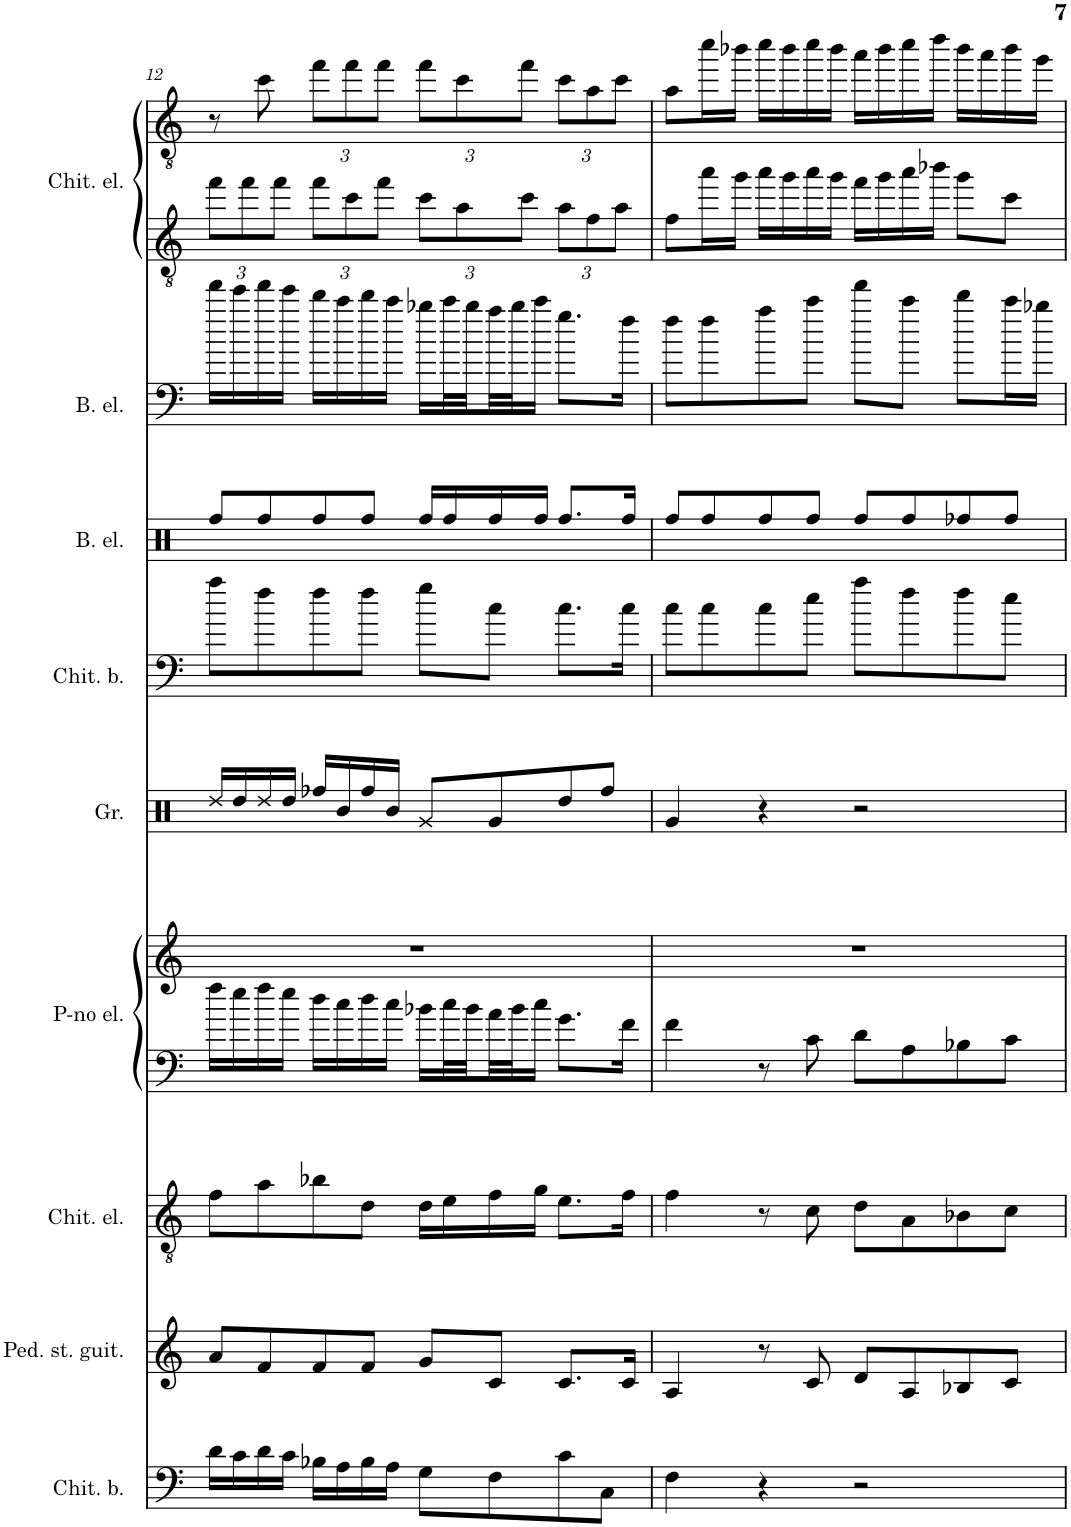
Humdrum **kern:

**kern	**kern	**kern	**kern	**kern	**kern	**kern	**kern	**kern	**kern	**kern
*part9	*part8	*part7	*part6	*part6	*part5	*part4	*part3	*part2	*part1	*part1
*staff11	*staff10	*staff9	*staff8	*staff7	*staff6	*staff5	*staff4	*staff3	*staff2	*staff1
*I"Chitarra basso	*I"Pedal steel guitar	*I"Chitarra elettrica	*I"Piano elettrico	*	*I"Grancassa	*I"Chitarra basso	*I"Basso elettrico 5 corde	*I"Basso elettrico 5 corde	*I"Chitarra elettrica	*
*I'Chit. b.	*I'Ped. st. guit.	*I'Chit. el.	*I'P-no el.	*	*I'Gr.	*I'Chit. b.	*I'B. el.	*I'B. el.	*I'Chit. el.	*
!!LO:PB:g=z
*clefF4	*clefG2	*clefGv2	*clefF4	*clefG2	*clefX	*clefF4	*clefX	*clefF4	*clefGv2	*clefGv2
*Trd7c12	*	*	*	*	*	*Trd7c12	*Trd7c12	*Trd7c12	*	*
*k[]	*k[]	*k[]	*k[]	*k[]	*k[]	*k[]	*k[]	*k[]	*k[]	*k[]
*M4/4	*M4/4	*M4/4	*M4/4	*M4/4	*M4/4	*M4/4	*M4/4	*M4/4	*M4/4	*M4/4
*	*	*	*	*	*	*	*	*	*Xbrackettup	*
=12	=12	=12	=12	=12	=12	=12	=12	=12	=12	=12
16d\LL	8a/L	8f\L	16ff\LL	1r	16Rdd/LL	8aa\L	8Rff/L	16fff\LL	12ff\L	8r
16c\	.	.	16ee\	.	16Rdd/	.	.	16eee\	.	.
.	.	.	.	.	.	.	.	.	12ff\	.
16d\	8f/	8a\	16ff\	.	16Rdd/	8ff\	8Rff/	16fff\	.	8cc\
.	.	.	.	.	.	.	.	.	12ff\J	.
16c\JJ	.	.	16ee\JJ	.	16Rdd/JJ	.	.	16eee\JJ	.	.
*	*	*	*	*	*	*	*	*	*	*Xbrackettup
16B-X\LL	8f/	8b-X\	16dd\LL	.	16Rff/LL	8ff\	8Rff/	16ddd\LL	12ff\L	12ff\L
16A\	.	.	16cc\	.	16R/	.	.	16ccc\	.	.
.	.	.	.	.	.	.	.	.	12cc\	12ff\
16B-\	8f/J	8d\J	16dd\	.	16Rff/	8ff\J	8Rff/J	16ddd\	.	.
.	.	.	.	.	.	.	.	.	12ff\J	12ff\J
16A\JJ	.	.	16cc\JJ	.	16R/JJ	.	.	16ccc\JJ	.	.
8G\L	8g/L	16d\LL	16b-X\LL	.	8Rg/L	8gg\L	16Rff/LL	16bb-X\LL	12cc\L	12ff\L
.	.	16e\	32cc\L	.	.	.	16Rff/	32ccc\L	.	.
.	.	.	.	.	.	.	.	.	12a\	12cc\
.	.	.	32b-\	.	.	.	.	32bb-\	.	.
8F\	8c/J	16f\	32a\	.	8Rg/	8cc\J	16Rff/	32aa\	.	.
.	.	.	32b-\J	.	.	.	.	32bb-\J	.	.
.	.	.	.	.	.	.	.	.	12cc\J	12ff\J
.	.	16g\JJ	16cc\JJ	.	.	.	16Rff/JJ	16ccc\JJ	.	.
8c\	8.c/L	8.e\L	8.g\L	.	8Rdd/	8.cc\L	8.Rff/L	8.gg\L	12a\L	12cc\L
.	.	.	.	.	.	.	.	.	12f\	12a\
8C\J	.	.	.	.	8Rff/J	.	.	.	.	.
.	.	.	.	.	.	.	.	.	12a\J	12cc\J
.	16c/Jk	16f\Jk	16f\Jk	.	.	16cc\Jk	16Rff/Jk	16ff\Jk	.	.
=13	=13	=13	=13	=13	=13	=13	=13	=13	=13	=13
4F\	4A/	4f\	4f\	1r	4Rg/	8cc\L	8Rff/L	8ff\L	8f\L	8a\L
.	.	.	.	.	.	8cc\	8Rff/	8ff\	16aa\L	16ccc\L
.	.	.	.	.	.	.	.	.	16gg\JJ	16bb-X\JJ
4r	8r	8r	8r	.	4r	8cc\	8Rff/	8aa\	16aa\LL	16ccc\LL
.	.	.	.	.	.	.	.	.	16gg\	16bb-\
.	8c/	8c\	8c\	.	.	8ee\J	8Rff/J	8ccc\J	16aa\	16ccc\
.	.	.	.	.	.	.	.	.	16gg\JJ	16bb-\JJ
2r	8d/L	8d\L	8d\L	.	2r	8aa\L	8Rff/L	8fff\L	16ff\LL	16aa\LL
.	.	.	.	.	.	.	.	.	16gg\	16bb-\
.	8A/	8A\	8A\	.	.	8ff\	8Rff/	8ccc\J	16aa\	16ccc\
.	.	.	.	.	.	.	.	.	16bb-X\JJ	16ddd\JJ
.	8B-X/	8B-X\	8B-X\	.	.	8ff\	8Rff/	8ddd\L	8gg\L	16bb-\LL
.	.	.	.	.	.	.	.	.	.	16aa\
.	8c/J	8c\J	8c\J	.	.	8ee\J	8Rff/J	16ccc\L	8cc\J	16bb-\
.	.	.	.	.	.	.	.	16bb-X\JJ	.	16gg\JJ
=	=	=	=	=	=	=	=	=	=	=
*-	*-	*-	*-	*-	*-	*-	*-	*-	*-	*-
